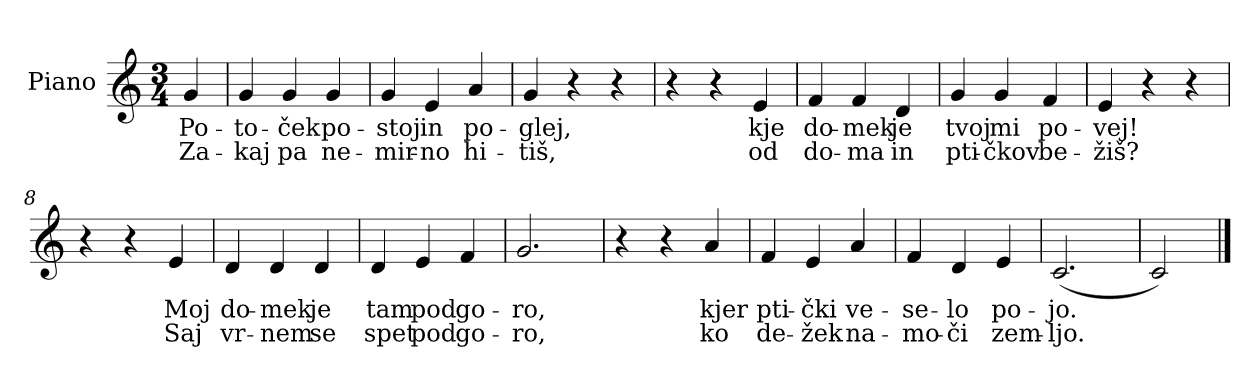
**kern	**text	**text
*part1	*part1	*part1
*staff1	*staff1	*staff1
*I"Piano	*	*
*I'Pno.	*	*
*clefG2	*	*
*k[]	*	*
*M3/4	*	*
=	=	=
!	!LO:LY:b	!LO:LY:b
4g/	Po-	Za-
=1	=1	=1
!	!LO:LY:b	!LO:LY:b
4g/	-to-	-kaj
!	!LO:LY:b	!LO:LY:b
4g/	-ček	pa
!	!LO:LY:b	!LO:LY:b
4g/	po-	ne-
=2	=2	=2
!	!LO:LY:b	!LO:LY:b
4g/	-stoj	-mir-
!	!LO:LY:b	!LO:LY:b
4e/	in	-no
!	!LO:LY:b	!LO:LY:b
4a/	po-	hi-
=3	=3	=3
!	!LO:LY:b	!LO:LY:b
4g/	-glej,	-tiš,
4r	.	.
4r	.	.
=4	=4	=4
4r	.	.
4r	.	.
!	!LO:LY:b	!LO:LY:b
4e/	kje	od
=5	=5	=5
!	!LO:LY:b	!LO:LY:b
4f/	do-	do-
!	!LO:LY:b	!LO:LY:b
4f/	-mek	-ma
!	!LO:LY:b	!LO:LY:b
4d/	je	in
=6	=6	=6
!	!LO:LY:b	!LO:LY:b
4g/	tvoj	pti-
!	!LO:LY:b	!LO:LY:b
4g/	mi	-čkov
!	!LO:LY:b	!LO:LY:b
4f/	po-	be-
=7	=7	=7
!	!LO:LY:b	!LO:LY:b
4e/	-vej!	-žiš?
4r	.	.
4r	.	.
!!LO:LB:g=z
=8	=8	=8
4r	.	.
4r	.	.
!	!LO:LY:b	!LO:LY:b
4e/	Moj	Saj
=9	=9	=9
!	!LO:LY:b	!LO:LY:b
4d/	do-	vr-
!	!LO:LY:b	!LO:LY:b
4d/	-mek	-nem
!	!LO:LY:b	!LO:LY:b
4d/	je	se
=10	=10	=10
!	!LO:LY:b	!LO:LY:b
4d/	tam	spet
!	!LO:LY:b	!LO:LY:b
4e/	pod	pod
!	!LO:LY:b	!LO:LY:b
4f/	go-	go-
=11	=11	=11
!	!LO:LY:b	!LO:LY:b
2.g/	-ro,	-ro,
=12	=12	=12
4r	.	.
4r	.	.
!	!LO:LY:b	!LO:LY:b
4a/	kjer	ko
=13	=13	=13
!	!LO:LY:b	!LO:LY:b
4f/	pti-	de-
!	!LO:LY:b	!LO:LY:b
4e/	-čki	-žek
!	!LO:LY:b	!LO:LY:b
4a/	ve-	na-
=14	=14	=14
!	!LO:LY:b	!LO:LY:b
4f/	-se-	-mo-
!	!LO:LY:b	!LO:LY:b
4d/	-lo	-či
!	!LO:LY:b	!LO:LY:b
4e/	po-	zem-
=15	=15	=15
!	!LO:LY:b	!LO:LY:b
(<2.c/	-jo.	-ljo.
=16	=16	=16
2c/)	.	.
==	==	==
*-	*-	*-
